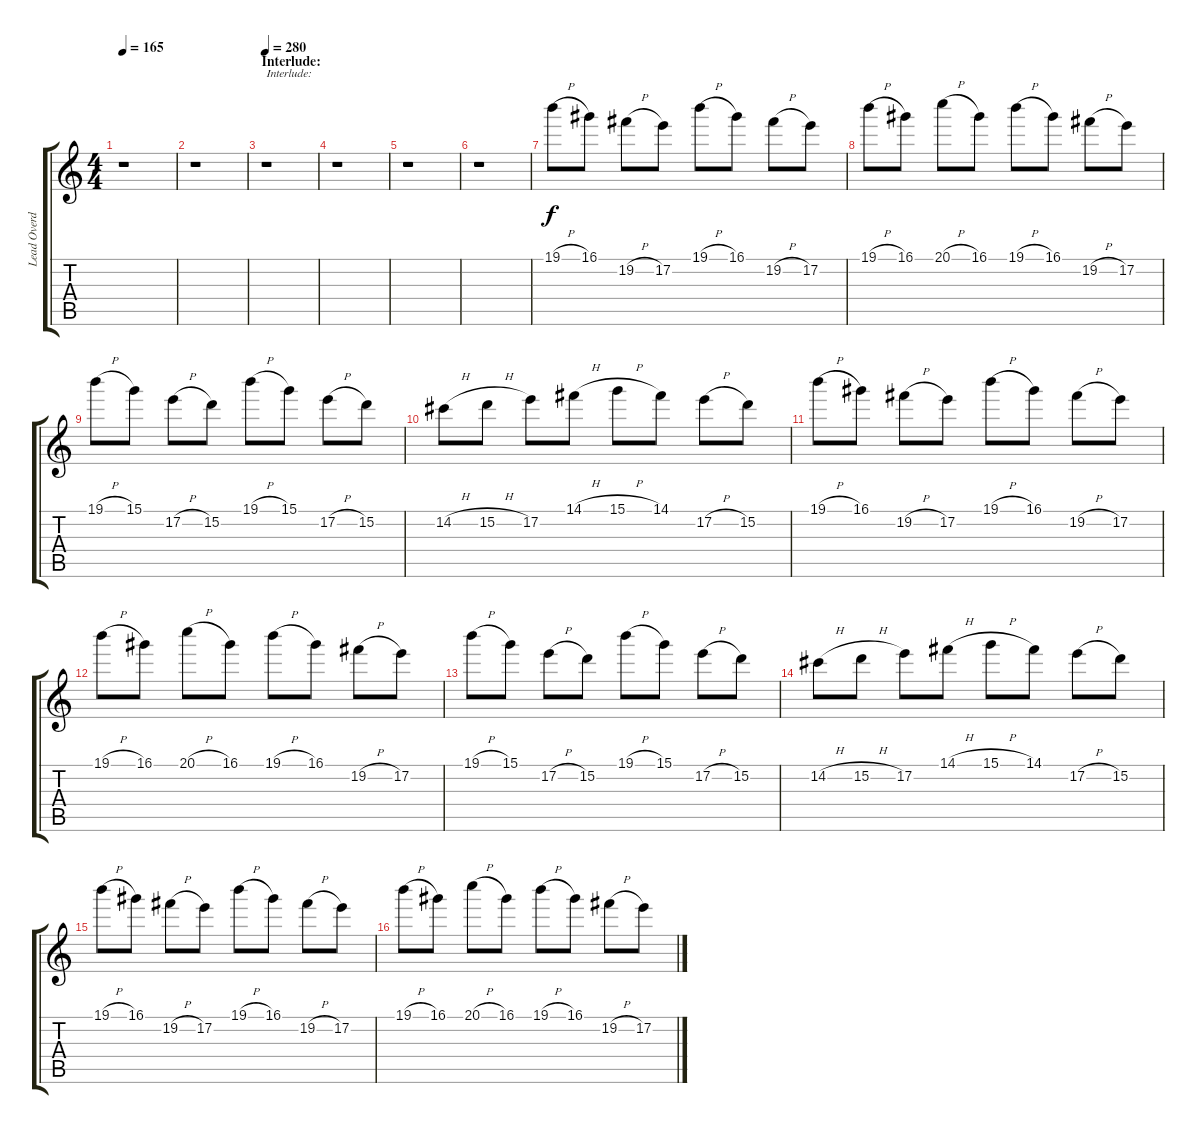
\track ("Lead Overdub" "Lead Overd") {instrument overdrivenguitar}
\staff {score tabs}
\tuning (E4 B3 G3 D3 A2 E2) {hide}
\ts (4 4)
\tempo 165
\clef g2
\ks c
r.1{dy f} |
r.1 |
\section ("" "Interlude:")
\tempo 280
r.1{txt "Interlude:"} |
r.1 |
r.1 |
r.1 |
19.1{h}.8 16.1.8 19.2{h}.8 17.2.8 19.1{h}.8 16.1.8 19.2{h}.8 17.2.8 |
19.1{h}.8 16.1.8 20.1{h}.8 16.1.8 19.1{h}.8 16.1.8 19.2{h}.8 17.2.8 |
19.1{h}.8 15.1.8 17.2{h}.8 15.2.8 19.1{h}.8 15.1.8 17.2{h}.8 15.2.8 |
14.2{h}.8 15.2{h}.8 17.2.8 14.1{h}.8 15.1{h}.8 14.1.8 17.2{h}.8 15.2.8 |
19.1{h}.8 16.1.8 19.2{h}.8 17.2.8 19.1{h}.8 16.1.8 19.2{h}.8 17.2.8 |
19.1{h}.8 16.1.8 20.1{h}.8 16.1.8 19.1{h}.8 16.1.8 19.2{h}.8 17.2.8 |
19.1{h}.8 15.1.8 17.2{h}.8 15.2.8 19.1{h}.8 15.1.8 17.2{h}.8 15.2.8 |
14.2{h}.8 15.2{h}.8 17.2.8 14.1{h}.8 15.1{h}.8 14.1.8 17.2{h}.8 15.2.8 |
19.1{h}.8 16.1.8 19.2{h}.8 17.2.8 19.1{h}.8 16.1.8 19.2{h}.8 17.2.8 |
19.1{h}.8 16.1.8 20.1{h}.8 16.1.8 19.1{h}.8 16.1.8 19.2{h}.8 17.2.8
